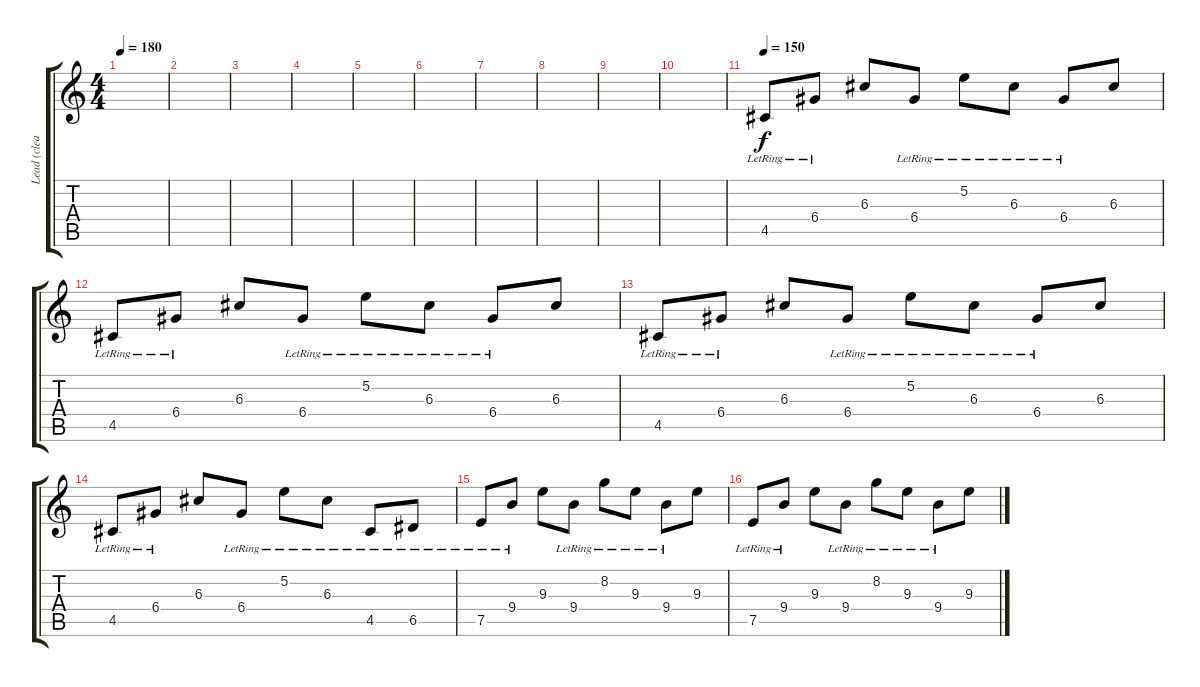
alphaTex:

\track ("Lead (clean)" "Lead (clea") {instrument acousticguitarsteel}
\staff {score tabs}
\tuning (E4 B3 G3 D3 A2 D2) {hide}
\ts (4 4)
\tempo 180
\clef g2
\ks c
|
|
|
|
|
|
|
|
|
|
\tempo 150
4.5{lr}.8 6.4{lr}.8 6.3.8 6.4{lr}.8 5.2{lr}.8 6.3{lr}.8 6.4{lr}.8 6.3.8 |
4.5{lr}.8 6.4{lr}.8 6.3.8 6.4{lr}.8 5.2{lr}.8 6.3{lr}.8 6.4{lr}.8 6.3.8 |
4.5{lr}.8 6.4{lr}.8 6.3.8 6.4{lr}.8 5.2{lr}.8 6.3{lr}.8 6.4{lr}.8 6.3.8 |
4.5{lr}.8 6.4{lr}.8 6.3.8 6.4{lr}.8 5.2{lr}.8 6.3{lr}.8 4.5{lr}.8 6.5{lr}.8 |
7.5{lr}.8 9.4{lr}.8 9.3.8 9.4{lr}.8 8.2{lr}.8 9.3{lr}.8 9.4{lr}.8 9.3.8 |
7.5{lr}.8 9.4{lr}.8 9.3.8 9.4{lr}.8 8.2{lr}.8 9.3{lr}.8 9.4{lr}.8 9.3.8
